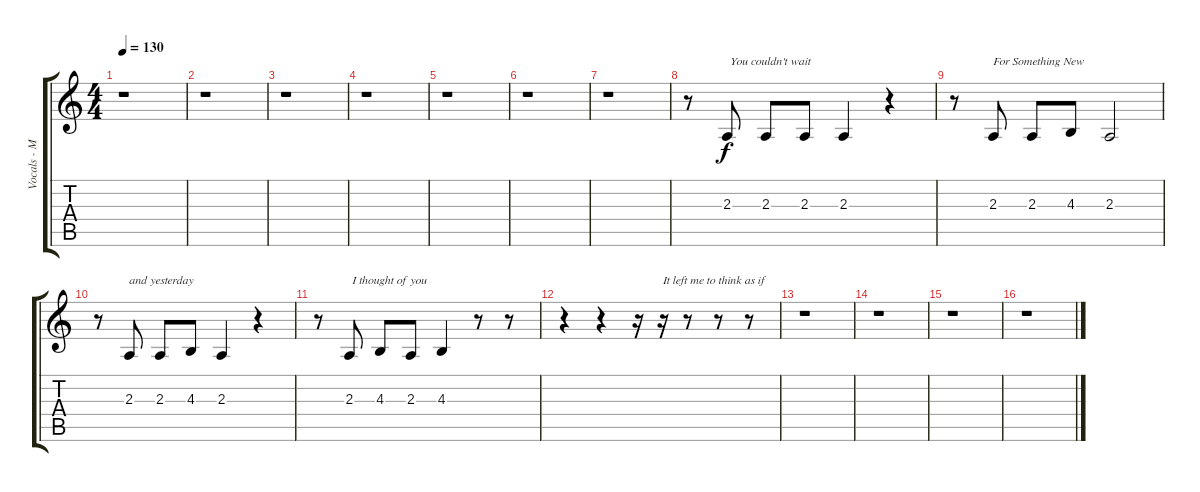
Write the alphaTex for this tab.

\track ("Vocals - Mark " "Vocals - M") {instrument sopranosax}
\staff {score tabs}
\tuning (E4 B3 G3 D3 A2 E2) {hide}
\ts (4 4)
\tempo 130
\clef g2
\ks c
r.1{dy f} |
r.1 |
r.1 |
r.1 |
r.1 |
r.1 |
r.1 |
r.8 2.3.8{txt " You couldn't wait" volume 16} 2.3.8 2.3.8 2.3.4 r.4 |
r.8 2.3.8{txt "For Something New"} 2.3.8 4.3.8 2.3.2 |
r.8 2.3.8{txt "and yesterday"} 2.3.8 4.3.8 2.3.4 r.4 |
r.8 2.3.8{txt " I thought of you"} 4.3.8 2.3.8 4.3.4 r.8 r.8 |
r.4 r.4 r.16 r.16{txt "It left me to think as if "} r.8 r.8 r.8 |
r.1 |
r.1 |
r.1 |
r.1
